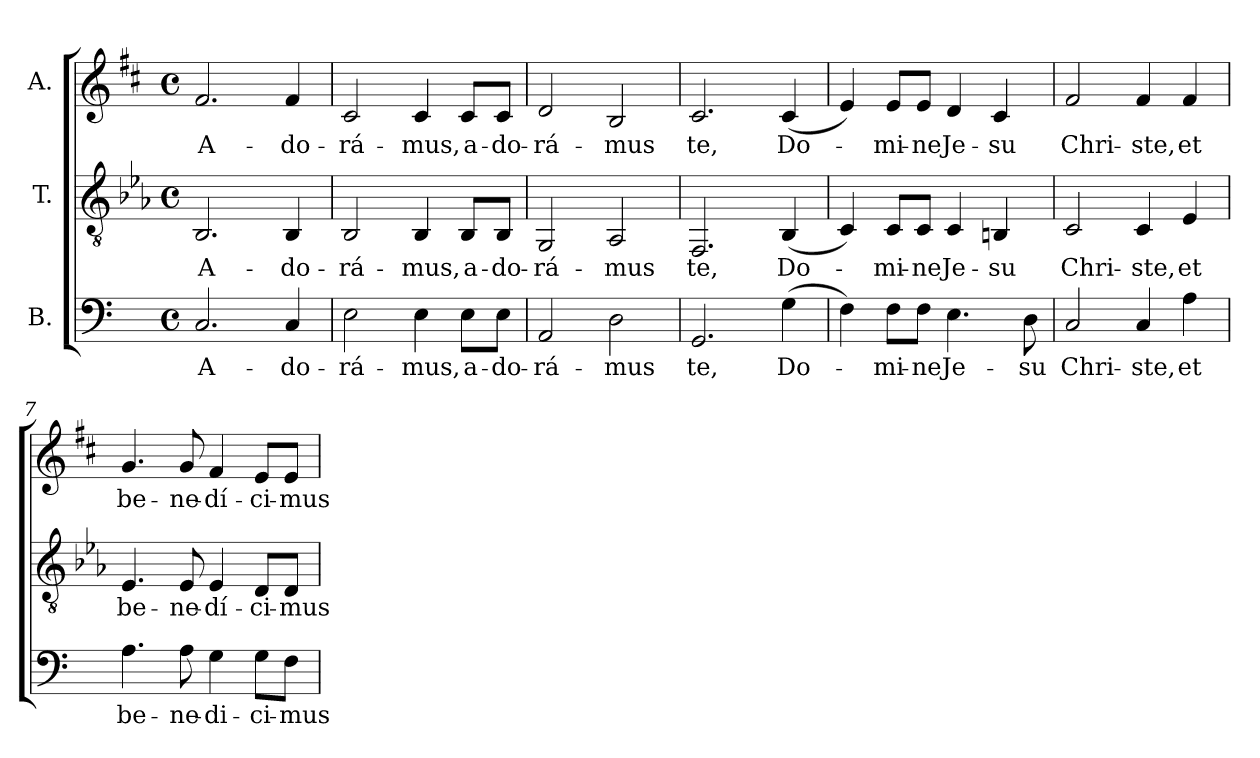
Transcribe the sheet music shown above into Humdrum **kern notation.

**kern	**text	**kern	**text	**kern	**text
*part3	*part3	*part2	*part2	*part1	*part1
*staff3	*staff3	*staff2	*staff2	*staff1	*staff1
*I"B.	*	*I"T.	*	*I"A.	*
!!LO:PB:g=z
*clefF4	*	*clefGv2	*	*clefG2	*
*	*	*ITrd2c3	*	*ITrd1c2	*
*k[]	*	*k[]	*	*k[]	*
*C:	*	*C:	*	*C:	*
*M4/4	*	*M4/4	*	*M4/4	*
*met(c)	*	*met(c)	*	*met(c)	*
*MM70	*	*MM70	*	*MM70	*
=1	=1	=1	=1	=1	=1
!	!LO:LY:b:color=#000000	!	!	!	!
!	!	!	!LO:LY:b:color=#000000	!	!
!	!	!	!	!	!LO:LY:b:color=#000000
2.Ci/	A-	2.GGi/	A-	2.ei/	A-
!	!LO:LY:b:color=#000000	!	!	!	!
!	!	!	!LO:LY:b:color=#000000	!	!
!	!	!	!	!	!LO:LY:b:color=#000000
4Ci/	-do-	4GGi/	-do-	4ei/	-do-
=2	=2	=2	=2	=2	=2
!	!LO:LY:b:color=#000000	!	!	!	!
!	!	!	!LO:LY:b:color=#000000	!	!
!	!	!	!	!	!LO:LY:b:color=#000000
2Ei\	-rá-	2GGi/	-rá-	2Bi/	-rá-
!	!LO:LY:b:color=#000000	!	!	!	!
!	!	!	!LO:LY:b:color=#000000	!	!
!	!	!	!	!	!LO:LY:b:color=#000000
4Ei\	-mus,	4GGi/	-mus,	4Bi/	-mus,
!	!LO:LY:b:color=#000000	!	!	!	!
!	!	!	!LO:LY:b:color=#000000	!	!
!	!	!	!	!	!LO:LY:b:color=#000000
8Ei\L	a-	8GGi/L	a-	8Bi/L	a-
!	!LO:LY:b:color=#000000	!	!	!	!
!	!	!	!LO:LY:b:color=#000000	!	!
!	!	!	!	!	!LO:LY:b:color=#000000
8Ei\J	-do-	8GGi/J	-do-	8Bi/J	-do-
=3	=3	=3	=3	=3	=3
!	!LO:LY:b:color=#000000	!	!	!	!
!	!	!	!LO:LY:b:color=#000000	!	!
!	!	!	!	!	!LO:LY:b:color=#000000
2AAi/	-rá-	2EEi/	-rá-	2ci/	-rá-
!	!LO:LY:b:color=#000000	!	!	!	!
!	!	!	!LO:LY:b:color=#000000	!	!
!	!	!	!	!	!LO:LY:b:color=#000000
2Di\	-mus	2FFi/	-mus	2Ai/	-mus
=4	=4	=4	=4	=4	=4
!	!LO:LY:b:color=#000000	!	!	!	!
!	!	!	!LO:LY:b:color=#000000	!	!
!	!	!	!	!	!LO:LY:b:color=#000000
2.GGi/	te,	2.DDi/	te,	2.Bi/	te,
!	!LO:LY:b:color=#000000	!	!	!	!
!	!	!	!LO:LY:b:color=#000000	!	!
!	!	!	!	!	!LO:LY:b:color=#000000
(4Gi\	Do-	(4GGi/	Do-	(4Bi/	Do-
=5	=5	=5	=5	=5	=5
4Fi\)	.	4AAi/)	.	4di/)	.
!	!LO:LY:b:color=#000000	!	!	!	!
!	!	!	!LO:LY:b:color=#000000	!	!
!	!	!	!	!	!LO:LY:b:color=#000000
8Fi\L	mi-	8AAi/L	mi-	8di/L	mi-
!	!LO:LY:b:color=#000000	!	!	!	!
!	!	!	!LO:LY:b:color=#000000	!	!
!	!	!	!	!	!LO:LY:b:color=#000000
8Fi\J	-ne	8AAi/J	-ne	8di/J	-ne
!	!LO:LY:b:color=#000000	!	!	!	!
!	!	!	!LO:LY:b:color=#000000	!	!
!	!	!	!	!	!LO:LY:b:color=#000000
4.Ei\	Je-	4AAi/	Je-	4ci/	Je-
!	!	!	!LO:LY:b:color=#000000	!	!
!	!	!	!	!	!LO:LY:b:color=#000000
.	.	4GG#Xi/	-su	4Bi/	-su
!	!LO:LY:b:color=#000000	!	!	!	!
8Di\	-su	.	.	.	.
=6	=6	=6	=6	=6	=6
!	!LO:LY:b:color=#000000	!	!	!	!
!	!	!	!LO:LY:b:color=#000000	!	!
!	!	!	!	!	!LO:LY:b:color=#000000
2Ci/	Chri-	2AAi/	Chri-	2ei/	Chri-
!	!LO:LY:b:color=#000000	!	!	!	!
!	!	!	!LO:LY:b:color=#000000	!	!
!	!	!	!	!	!LO:LY:b:color=#000000
4Ci/	-ste,	4AAi/	-ste,	4ei/	-ste,
!	!LO:LY:b:color=#000000	!	!	!	!
!	!	!	!LO:LY:b:color=#000000	!	!
!	!	!	!	!	!LO:LY:b:color=#000000
4Ai\	et	4Ci/	et	4ei/	et
!!LO:LB:g=z
=7	=7	=7	=7	=7	=7
!	!LO:LY:b:color=#000000	!	!	!	!
!	!	!	!LO:LY:b:color=#000000	!	!
!	!	!	!	!	!LO:LY:b:color=#000000
4.Ai\	be-	4.Ci/	be-	4.fi/	be-
!	!LO:LY:b:color=#000000	!	!	!	!
!	!	!	!LO:LY:b:color=#000000	!	!
!	!	!	!	!	!LO:LY:b:color=#000000
8Ai\	-ne-	8Ci/	-ne-	8fi/	-ne-
!	!LO:LY:b:color=#000000	!	!	!	!
!	!	!	!LO:LY:b:color=#000000	!	!
!	!	!	!	!	!LO:LY:b:color=#000000
4Gi\	-di-	4Ci/	-dí-	4ei/	-dí-
!	!LO:LY:b:color=#000000	!	!	!	!
!	!	!	!LO:LY:b:color=#000000	!	!
!	!	!	!	!	!LO:LY:b:color=#000000
8Gi\L	-ci-	8BBi/L	-ci-	8di/L	-ci-
!	!LO:LY:b:color=#000000	!	!	!	!
!	!	!	!LO:LY:b:color=#000000	!	!
!	!	!	!	!	!LO:LY:b:color=#000000
8Fi\J	-mus	8BBi/J	-mus	8di/J	-mus
=	=	=	=	=	=
*-	*-	*-	*-	*-	*-
